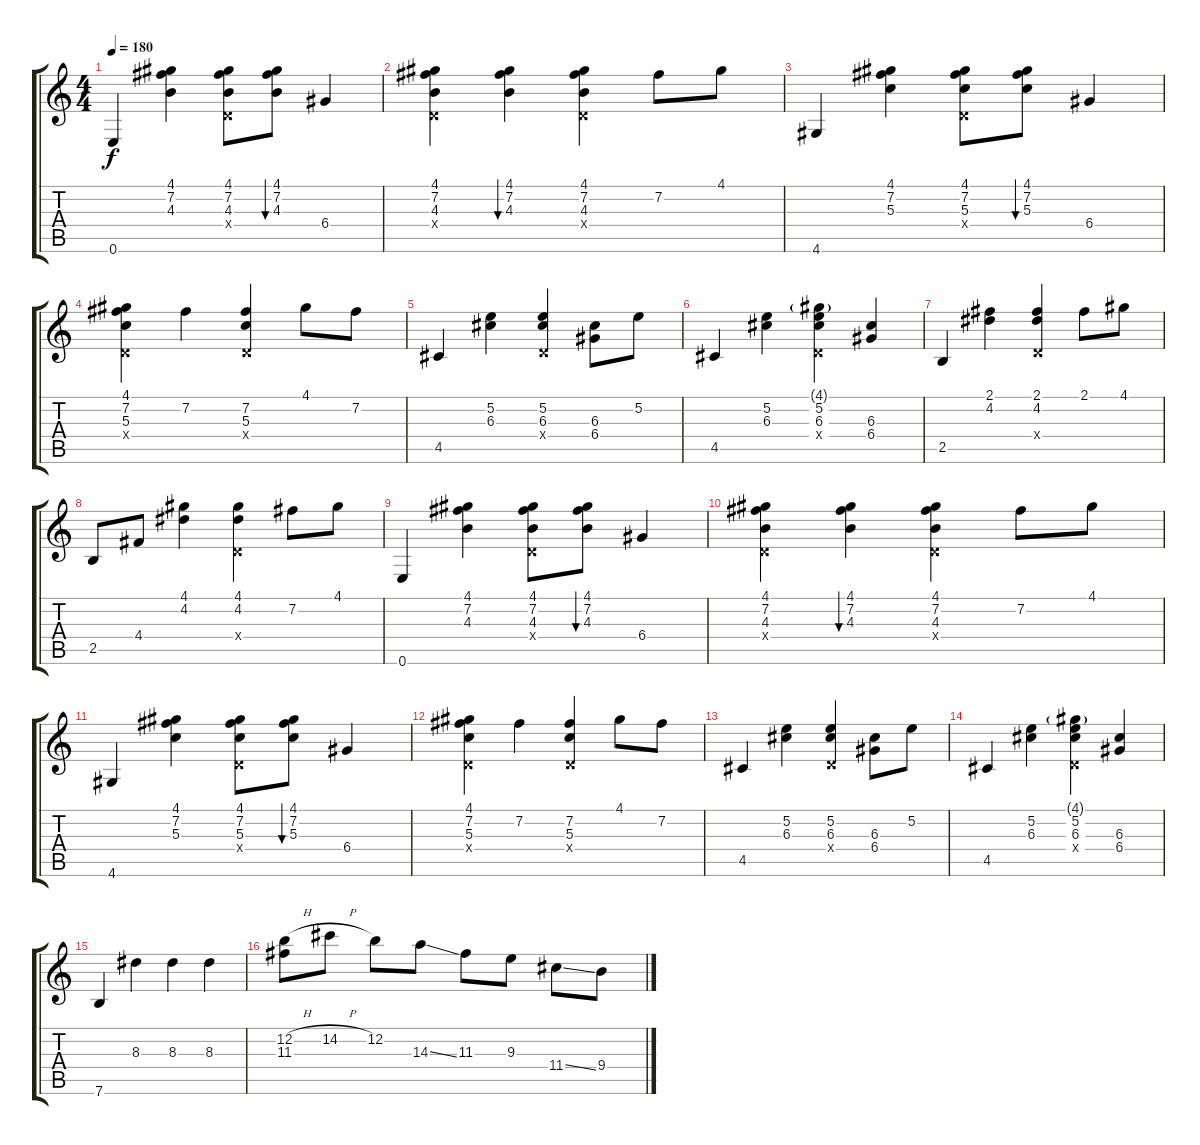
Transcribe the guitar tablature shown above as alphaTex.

\track "" {instrument acousticguitarsteel}
\staff {score tabs}
\tuning (E4 B3 G3 D3 A2 E2) {hide}
\ts (4 4)
\tempo 180
\clef g2
\ks c
0.6.4{dy f} (4.1 7.2 4.3).4 (4.1 7.2 4.3 0.4{x}).8 (4.1 7.2 4.3).8{bu 60} 6.4.4 |
(4.1 7.2 4.3 0.4{x}).4 (4.1 7.2 4.3).4{bu 60} (4.1 7.2 4.3 0.4{x}).4 7.2.8 4.1.8 |
4.6.4 (4.1 7.2 5.3).4 (4.1 7.2 5.3 0.4{x}).8 (4.1 7.2 5.3).8{bu 60} 6.4.4 |
(4.1 7.2 5.3 0.4{x}).4 7.2.4 (7.2 5.3 0.4{x}).4 4.1.8 7.2.8 |
4.5.4 (5.2 6.3).4 (5.2 6.3 0.4{x}).4 (6.3 6.4).8 5.2.8 |
4.5.4 (5.2 6.3).4 (4.1{g} 5.2 6.3 0.4{x}).4 (6.3 6.4).4 |
2.5.4 (2.1 4.2).4 (2.1 4.2 0.4{x}).4 2.1.8 4.1.8 |
2.5.8 4.4.8 (4.1 4.2).4 (4.1 4.2 0.4{x}).4 7.2.8 4.1.8 |
0.6.4 (4.1 7.2 4.3).4 (4.1 7.2 4.3 0.4{x}).8 (4.1 7.2 4.3).8{bu 60} 6.4.4 |
(4.1 7.2 4.3 0.4{x}).4 (4.1 7.2 4.3).4{bu 60} (4.1 7.2 4.3 0.4{x}).4 7.2.8 4.1.8 |
4.6.4 (4.1 7.2 5.3).4 (4.1 7.2 5.3 0.4{x}).8 (4.1 7.2 5.3).8{bu 60} 6.4.4 |
(4.1 7.2 5.3 0.4{x}).4 7.2.4 (7.2 5.3 0.4{x}).4 4.1.8 7.2.8 |
4.5.4 (5.2 6.3).4 (5.2 6.3 0.4{x}).4 (6.3 6.4).8 5.2.8 |
4.5.4 (5.2 6.3).4 (4.1{g} 5.2 6.3 0.4{x}).4 (6.3 6.4).4 |
7.6.4 8.3.4 8.3.4 8.3.4 |
(12.2{h} 11.3).8 14.2{h}.8 12.2.8 14.3{ss}.8 11.3.8 9.3.8 11.4{ss}.8 9.4.8
